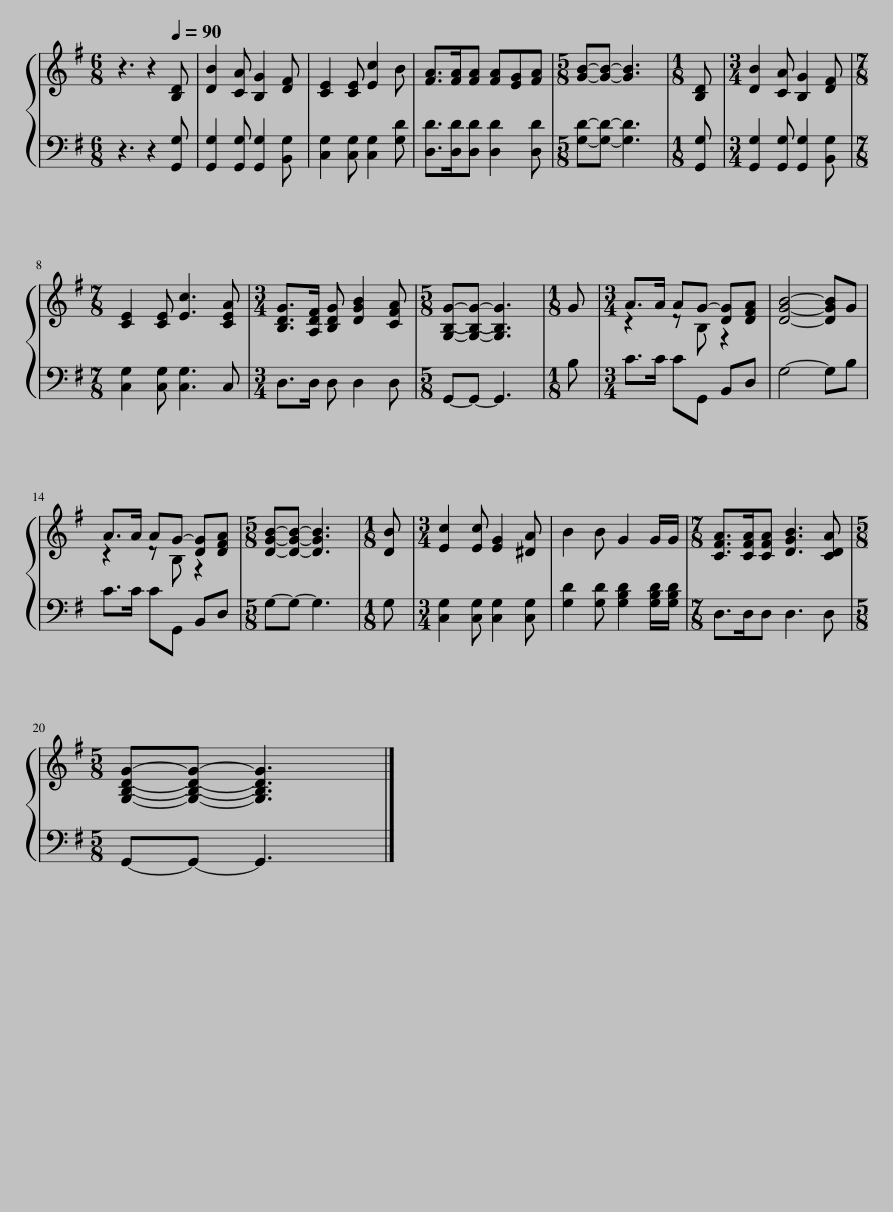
X:1
%%score { ( 1 3 ) | 2 }
L:1/8
M:6/8
I:linebreak $
K:G
V:1 treble
V:3 treble
V:2 bass
V:1
 z3 z2[Q:1/4=90] [B,D] | [DB]2 [CA] [B,G]2 [DF] | [CE]2 [CE] [Ec]2 B | [FA]>[FA][FA] [FA][EG][FA] |[M:5/8] [GB]-[GB]- [GB]3 | %5
[M:1/8] [B,D] |[M:3/4] [DB]2 [CA] [B,G]2 [DF] |$[M:7/8] [CE]2 [CE] [Ec]3 [CEA] |[M:3/4] [B,DG]>[A,DF] [B,DG] [DGB]2 [CFA] |[M:5/8] [G,B,G]-[G,B,G]- [G,B,G]3 | %10
[M:1/8] G |[M:3/4] A>A AG- [DG][DFA] | [DGB]4- [DGB]G |$ A>A AG- [DG][DFA] |[M:5/8] [DGB]-[DGB]- [DGB]3 | %15
[M:1/8] [DB] |[M:3/4] [Ec]2 [Ec] [EG]2 [^DA] | B2 B G2 G/G/ |[M:7/8] [CFA]>[CFA][CFA] [DGB]3 [CDA] |$[M:5/8] [G,B,DG]-[G,B,DG]- [G,B,DG]3 |] %20
V:2
 z3 z2 [G,,G,] | [G,,G,]2 [G,,G,] [G,,G,]2 [B,,G,] | [C,G,]2 [C,G,] [C,G,]2 [G,D] | [D,D]>[D,D][D,D] [D,D]2 [D,D] |[M:5/8] [G,D]-[G,D]- [G,D]3 | %5
[M:1/8] [G,,G,] |[M:3/4] [G,,G,]2 [G,,G,] [G,,G,]2 [B,,G,] |$[M:7/8] [C,G,]2 [C,G,] [C,G,]3 C, |[M:3/4] D,>D, D, D,2 D, |[M:5/8] G,,-G,,- G,,3 | %10
[M:1/8] B, |[M:3/4] C>C CG,, B,,D, | G,4- G,B, |$ C>C CG,, B,,D, |[M:5/8] G,-G,- G,3 | %15
[M:1/8] G, |[M:3/4] [C,G,]2 [C,G,] [C,G,]2 [C,G,] | [G,D]2 [G,D] [G,B,D]2 [G,B,D]/[G,B,D]/ |[M:7/8] D,>D,D, D,3 D, |$[M:5/8] G,,-G,,- G,,3 |] %20
V:3
 x6 | x6 | x6 | x6 |[M:5/8] x5 | %5
[M:1/8] x |[M:3/4] x6 |$[M:7/8] x7 |[M:3/4] x6 |[M:5/8] x5 | %10
[M:1/8] x |[M:3/4] z2 z B, z2 | x6 |$ z2 z B, z2 |[M:5/8] x5 | %15
[M:1/8] x |[M:3/4] x6 | x6 |[M:7/8] x7 |$[M:5/8] x5 |] %20
